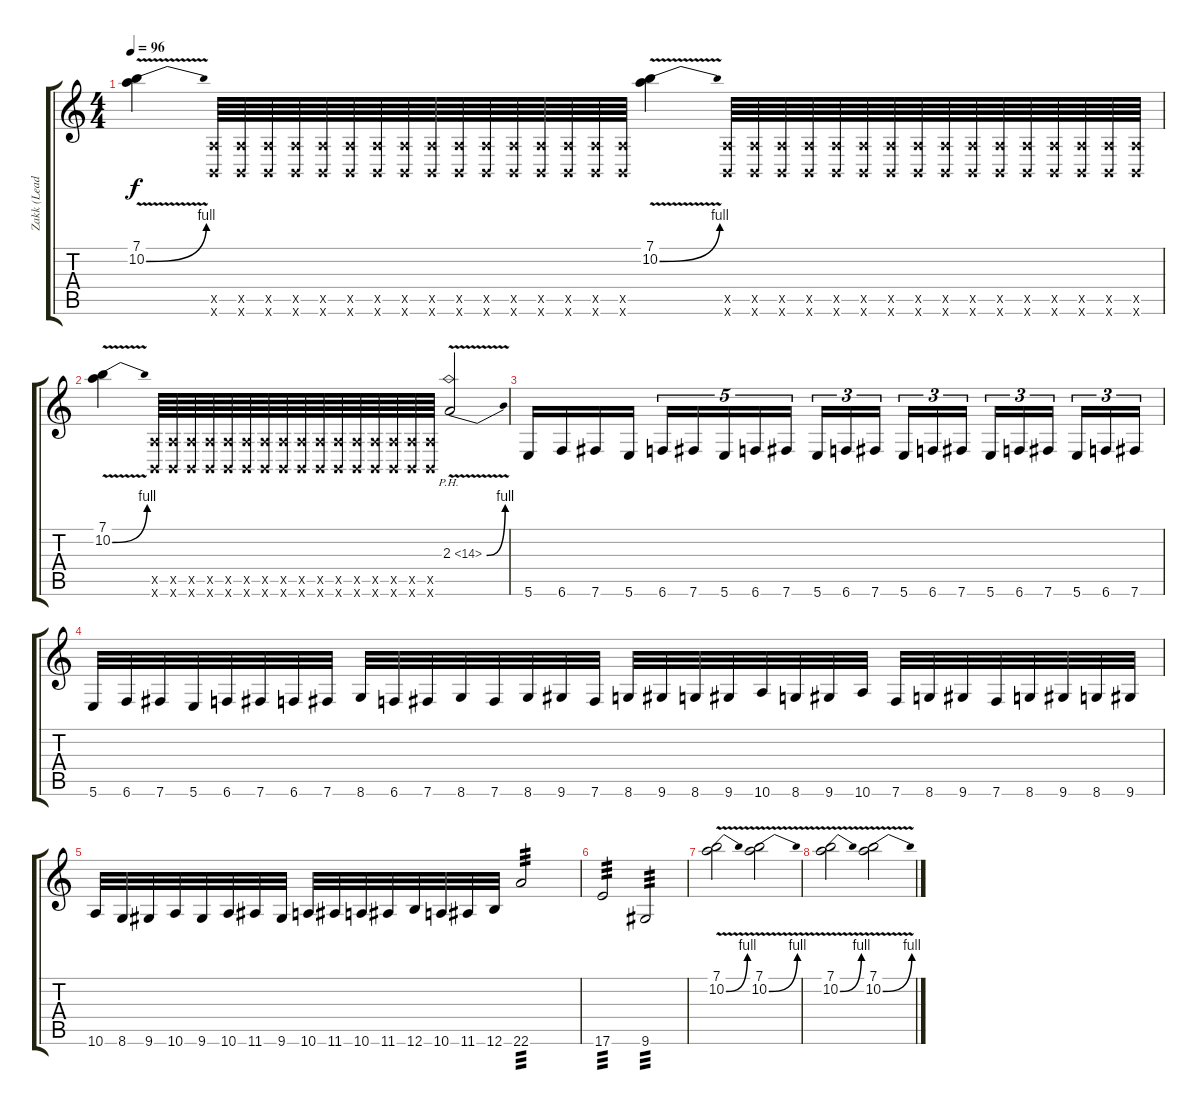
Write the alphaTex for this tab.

\track ("Zakk (Lead Guitar)" "Zakk (Lead") {instrument distortionguitar}
\staff {score tabs}
\tuning (E4 B3 G3 D3 A2 B1) {hide}
\ts (4 4)
\tempo 96
\clef g2
\ks c
(7.1 10.2{be (bend 0 0 60 4) v}).4{dy f} (0.5{x} 0.6{x}).64 (0.5{x} 0.6{x}).64 (0.5{x} 0.6{x}).64 (0.5{x} 0.6{x}).64 (0.5{x} 0.6{x}).64 (0.5{x} 0.6{x}).64 (0.5{x} 0.6{x}).64 (0.5{x} 0.6{x}).64 (0.5{x} 0.6{x}).64 (0.5{x} 0.6{x}).64 (0.5{x} 0.6{x}).64 (0.5{x} 0.6{x}).64 (0.5{x} 0.6{x}).64 (0.5{x} 0.6{x}).64 (0.5{x} 0.6{x}).64 (0.5{x} 0.6{x}).64 (7.1 10.2{be (bend 0 0 60 4) v}).4 (0.5{x} 0.6{x}).64 (0.5{x} 0.6{x}).64 (0.5{x} 0.6{x}).64 (0.5{x} 0.6{x}).64 (0.5{x} 0.6{x}).64 (0.5{x} 0.6{x}).64 (0.5{x} 0.6{x}).64 (0.5{x} 0.6{x}).64 (0.5{x} 0.6{x}).64 (0.5{x} 0.6{x}).64 (0.5{x} 0.6{x}).64 (0.5{x} 0.6{x}).64 (0.5{x} 0.6{x}).64 (0.5{x} 0.6{x}).64 (0.5{x} 0.6{x}).64 (0.5{x} 0.6{x}).64 |
(7.1 10.2{be (bend 0 0 60 4) v}).4 (0.5{x} 0.6{x}).64 (0.5{x} 0.6{x}).64 (0.5{x} 0.6{x}).64 (0.5{x} 0.6{x}).64 (0.5{x} 0.6{x}).64 (0.5{x} 0.6{x}).64 (0.5{x} 0.6{x}).64 (0.5{x} 0.6{x}).64 (0.5{x} 0.6{x}).64 (0.5{x} 0.6{x}).64 (0.5{x} 0.6{x}).64 (0.5{x} 0.6{x}).64 (0.5{x} 0.6{x}).64 (0.5{x} 0.6{x}).64 (0.5{x} 0.6{x}).64 (0.5{x} 0.6{x}).64 2.3{be (bend 0 0 60 4) ph 12 v}.2 |
5.6.16 6.6.16 7.6.16 5.6.16 6.6.16{tu (5 4)} 7.6.16{tu (5 4)} 5.6.16{tu (5 4)} 6.6.16{tu (5 4)} 7.6.16{tu (5 4)} 5.6.16{tu (3 2)} 6.6.16{tu (3 2)} 7.6.16{tu (3 2) beam splitsecondary} 5.6.16{tu (3 2)} 6.6.16{tu (3 2)} 7.6.16{tu (3 2)} 5.6.16{tu (3 2)} 6.6.16{tu (3 2)} 7.6.16{tu (3 2) beam splitsecondary} 5.6.16{tu (3 2)} 6.6.16{tu (3 2)} 7.6.16{tu (3 2)} |
5.6.32 6.6.32 7.6.32 5.6.32 6.6.32 7.6.32 6.6.32 7.6.32 8.6.32 6.6.32 7.6.32 8.6.32 7.6.32 8.6.32 9.6.32 7.6.32 8.6.32 9.6.32 8.6.32 9.6.32 10.6.32 8.6.32 9.6.32 10.6.32 7.6.32 8.6.32 9.6.32 7.6.32 8.6.32 9.6.32 8.6.32 9.6.32 |
10.6.32 8.6.32 9.6.32 10.6.32 9.6.32 10.6.32 11.6.32 9.6.32 10.6.32 11.6.32 10.6.32 11.6.32 12.6.32 10.6.32 11.6.32 12.6.32 22.6.2{tp 3} |
17.6.2{tp 3} 9.6.2{tp 3} |
(7.1 10.2{be (bend 0 0 60 4) v}).2 (7.1 10.2{be (bend 0 0 60 4) v}).2 |
(7.1 10.2{be (bend 0 0 60 4) v}).2 (7.1 10.2{be (bend 0 0 60 4) v}).2
